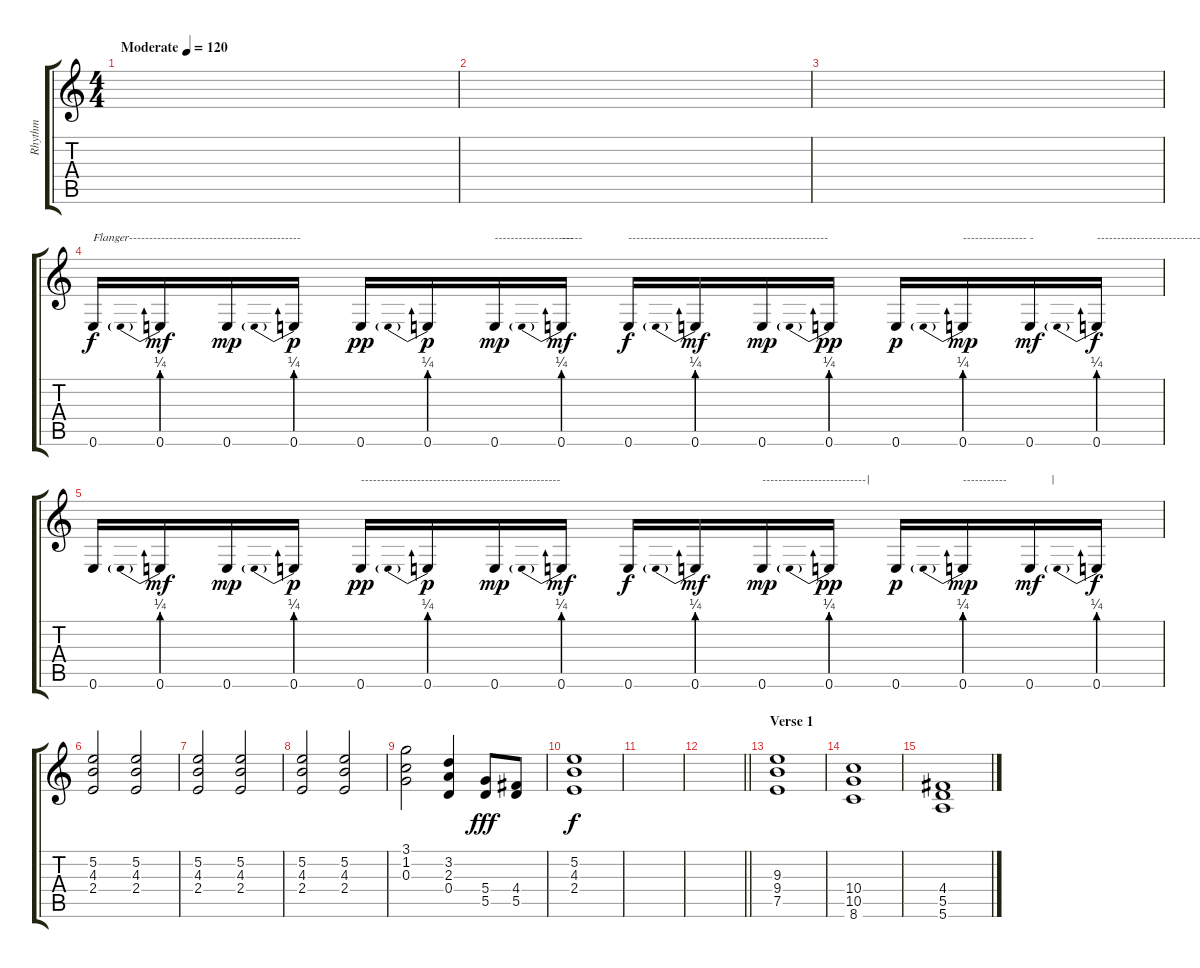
\track ("Rhythm" "Rhythm") {instrument distortionguitar}
\staff {score tabs}
\tuning (E4 B3 G3 D3 A2 E2) {hide}
\ts (4 4)
\tempo (120 "Moderate")
\clef g2
\ks c
|
|
|
0.6.16{txt "Flanger-------------------------------------------" volume 8 instrument overdrivenguitar} 0.6{be (prebend 0 1 60 1)}.16{dy mf volume 10} 0.6.16{dy mp} 0.6{be (prebend 0 1 60 1)}.16{dy p} 0.6.16{dy pp} 0.6{be (prebend 0 1 60 1)}.16{dy p} 0.6.16{txt "----------------------" dy mp} 0.6{be (prebend 0 1 60 1)}.16{txt "---" dy mf} 0.6.16{txt "--------------------------------------------------" dy f} 0.6{be (prebend 0 1 60 1)}.16{dy mf} 0.6.16{dy mp} 0.6{be (prebend 0 1 60 1)}.16{dy pp} 0.6.16{dy p} 0.6{be (prebend 0 1 60 1)}.16{txt "----------------" dy mp} 0.6.16{txt "-" dy mf} 0.6{be (prebend 0 1 60 1)}.16{txt "--------------------------------------------------" dy f} |
0.6.16 0.6{be (prebend 0 1 60 1)}.16{dy mf} 0.6.16{dy mp} 0.6{be (prebend 0 1 60 1)}.16{dy p} 0.6.16{txt "--------------------------------------------------" dy pp} 0.6{be (prebend 0 1 60 1)}.16{dy p} 0.6.16{dy mp} 0.6{be (prebend 0 1 60 1)}.16{dy mf} 0.6.16{dy f} 0.6{be (prebend 0 1 60 1)}.16{dy mf} 0.6.16{txt "--------------------------|" dy mp} 0.6{be (prebend 0 1 60 1)}.16{dy pp} 0.6.16{dy p} 0.6{be (prebend 0 1 60 1)}.16{txt "-----------" dy mp} 0.6.16{txt "       |" dy mf} 0.6{be (prebend 0 1 60 1)}.16{dy f} |
(5.2 4.3 2.4).2{instrument distortionguitar} (5.2 4.3 2.4).2 |
(5.2 4.3 2.4).2 (5.2 4.3 2.4).2 |
(5.2 4.3 2.4).2 (5.2 4.3 2.4).2 |
(3.1 1.2 0.3).2 (3.2 2.3 0.4).4 (5.4 5.5).8{dy fff} (4.4 5.5).8 |
(5.2 4.3 2.4).1{dy f} |
|
\barLineRight lightlight
|
\section ("" "Verse 1")
(9.3 9.4 7.5).1 |
(10.4 10.5 8.6).1 |
(4.4 5.5 5.6).1
